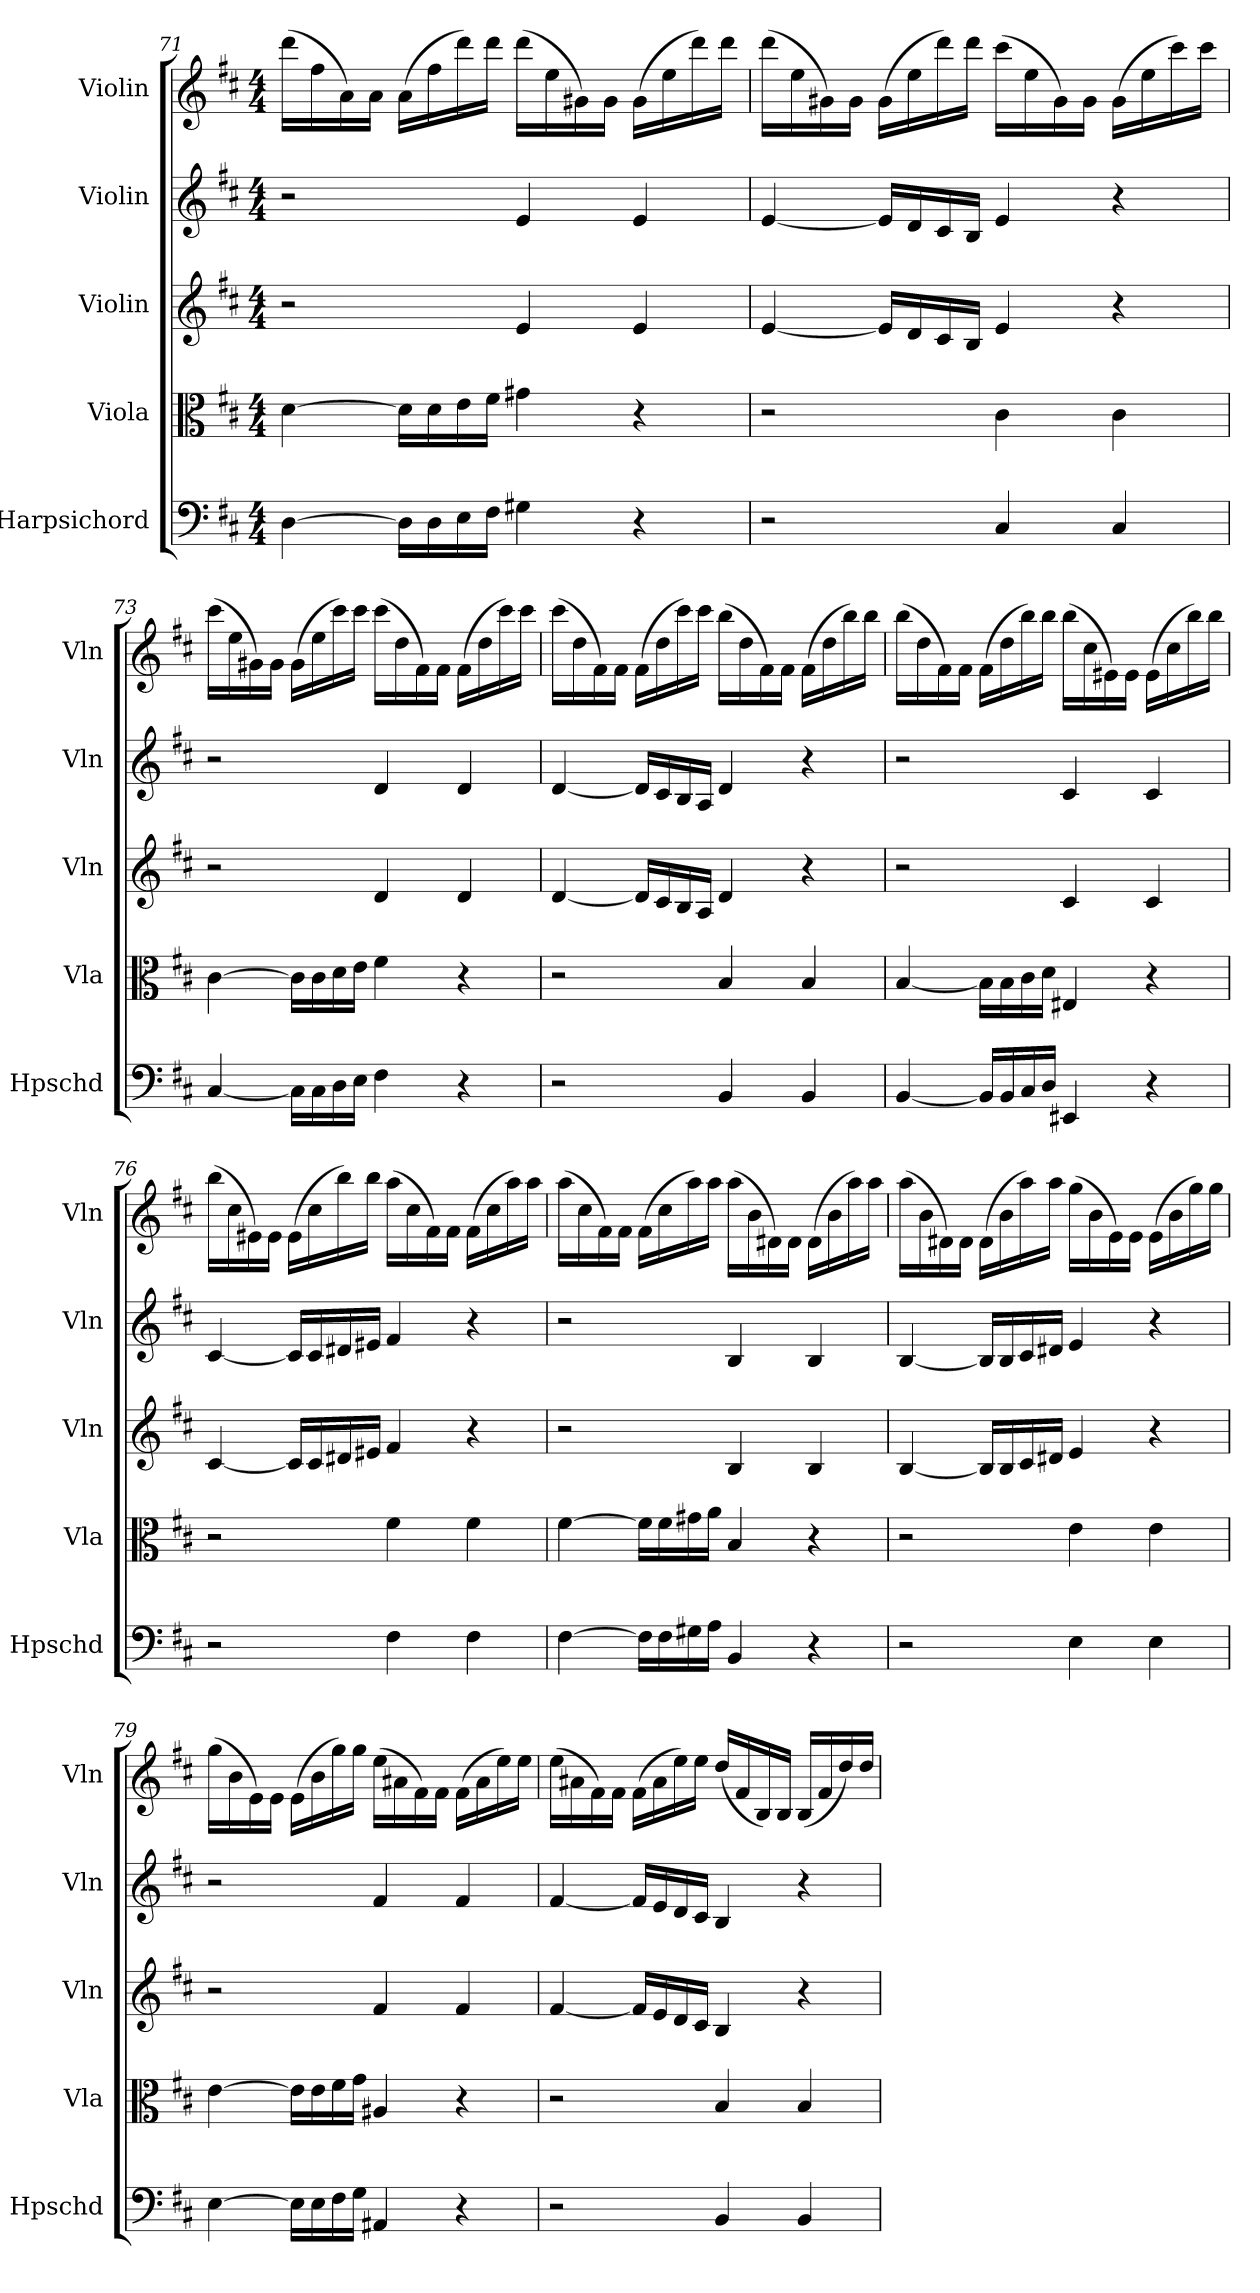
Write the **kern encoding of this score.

**kern	**kern	**kern	**kern	**kern
*part5	*part4	*part3	*part2	*part1
*staff5	*staff4	*staff3	*staff2	*staff1
*I"Harpsichord	*I"Viola	*I"Violin	*I"Violin	*I"Violin
*I'Hpschd	*I'Vla	*I'Vln	*I'Vln	*I'Vln
*clefF4	*clefC3	*clefG2	*clefG2	*clefG2
*k[f#c#]	*k[f#c#]	*k[f#c#]	*k[f#c#]	*k[f#c#]
*D:	*D:	*D:	*D:	*D:
*M4/4	*M4/4	*M4/4	*M4/4	*M4/4
=71	=71	=71	=71	=71
[4D\	[4d\	2r	2r	(16ddd\LL
.	.	.	.	16ff#\
.	.	.	.	16a\)
.	.	.	.	16a\JJ
16D\LL]	16d\LL]	.	.	(16a\LL
16D\	16d\	.	.	16ff#\
16E\	16e\	.	.	16ddd\)
16F#\JJ	16f#\JJ	.	.	16ddd\JJ
4G#X\	4g#X\	4e/	4e/	(16ddd\LL
.	.	.	.	16ee\
.	.	.	.	16g#X\)
.	.	.	.	16g#\JJ
4r	4r	4e/	4e/	(16g#\LL
.	.	.	.	16ee\
.	.	.	.	16ddd\)
.	.	.	.	16ddd\JJ
=72	=72	=72	=72	=72
2r	2r	[4e/	[4e/	(16ddd\LL
.	.	.	.	16ee\
.	.	.	.	16g#X\)
.	.	.	.	16g#\JJ
.	.	16e/LL]	16e/LL]	(16g#\LL
.	.	16d/	16d/	16ee\
.	.	16c#/	16c#/	16ddd\)
.	.	16B/JJ	16B/JJ	16ddd\JJ
4C#/	4c#\	4e/	4e/	(16ccc#\LL
.	.	.	.	16ee\
.	.	.	.	16g#\)
.	.	.	.	16g#\JJ
4C#/	4c#\	4r	4r	(16g#\LL
.	.	.	.	16ee\
.	.	.	.	16ccc#\)
.	.	.	.	16ccc#\JJ
=73	=73	=73	=73	=73
[4C#/	[4c#\	2r	2r	(16ccc#\LL
.	.	.	.	16ee\
.	.	.	.	16g#X\)
.	.	.	.	16g#\JJ
16C#\LL]	16c#\LL]	.	.	(16g#\LL
16C#\	16c#\	.	.	16ee\
16D\	16d\	.	.	16ccc#\)
16E\JJ	16e\JJ	.	.	16ccc#\JJ
4F#\	4f#\	4d/	4d/	(16ccc#\LL
.	.	.	.	16dd\
.	.	.	.	16f#\)
.	.	.	.	16f#\JJ
4r	4r	4d/	4d/	(16f#\LL
.	.	.	.	16dd\
.	.	.	.	16ccc#\)
.	.	.	.	16ccc#\JJ
=74	=74	=74	=74	=74
2r	2r	[4d/	[4d/	(16ccc#\LL
.	.	.	.	16dd\
.	.	.	.	16f#\)
.	.	.	.	16f#\JJ
.	.	16d/LL]	16d/LL]	(16f#\LL
.	.	16c#/	16c#/	16dd\
.	.	16B/	16B/	16ccc#\)
.	.	16A/JJ	16A/JJ	16ccc#\JJ
4BB/	4B/	4d/	4d/	(16bb\LL
.	.	.	.	16dd\
.	.	.	.	16f#\)
.	.	.	.	16f#\JJ
4BB/	4B/	4r	4r	(16f#\LL
.	.	.	.	16dd\
.	.	.	.	16bb\)
.	.	.	.	16bb\JJ
=75	=75	=75	=75	=75
[4BB/	[4B/	2r	2r	(16bb\LL
.	.	.	.	16dd\
.	.	.	.	16f#\)
.	.	.	.	16f#\JJ
16BB/LL]	16B\LL]	.	.	(16f#\LL
16BB/	16B\	.	.	16dd\
16C#/	16c#\	.	.	16bb\)
16D/JJ	16d\JJ	.	.	16bb\JJ
4EE#X/	4E#X/	4c#/	4c#/	(16bb\LL
.	.	.	.	16cc#\
.	.	.	.	16e#X\)
.	.	.	.	16e#\JJ
4r	4r	4c#/	4c#/	(16e#\LL
.	.	.	.	16cc#\
.	.	.	.	16bb\)
.	.	.	.	16bb\JJ
=76	=76	=76	=76	=76
2r	2r	[4c#/	[4c#/	(16bb\LL
.	.	.	.	16cc#\
.	.	.	.	16e#X\)
.	.	.	.	16e#\JJ
.	.	16c#/LL]	16c#/LL]	(16e#\LL
.	.	16c#/	16c#/	16cc#\
.	.	16d#X/	16d#X/	16bb\)
.	.	16e#X/JJ	16e#X/JJ	16bb\JJ
4F#\	4f#\	4f#/	4f#/	(16aa\LL
.	.	.	.	16cc#\
.	.	.	.	16f#\)
.	.	.	.	16f#\JJ
4F#\	4f#\	4r	4r	(16f#\LL
.	.	.	.	16cc#\
.	.	.	.	16aa\)
.	.	.	.	16aa\JJ
=77	=77	=77	=77	=77
[4F#\	[4f#\	2r	2r	(16aa\LL
.	.	.	.	16cc#\
.	.	.	.	16f#\)
.	.	.	.	16f#\JJ
16F#\LL]	16f#\LL]	.	.	(16f#\LL
16F#\	16f#\	.	.	16cc#\
16G#X\	16g#X\	.	.	16aa\)
16A\JJ	16a\JJ	.	.	16aa\JJ
4BB/	4B/	4B/	4B/	(16aa\LL
.	.	.	.	16b\
.	.	.	.	16d#X\)
.	.	.	.	16d#\JJ
4r	4r	4B/	4B/	(16d#\LL
.	.	.	.	16b\
.	.	.	.	16aa\)
.	.	.	.	16aa\JJ
=78	=78	=78	=78	=78
2r	2r	[4B/	[4B/	(16aa\LL
.	.	.	.	16b\
.	.	.	.	16d#X\)
.	.	.	.	16d#\JJ
.	.	16B/LL]	16B/LL]	(16d#\LL
.	.	16B/	16B/	16b\
.	.	16c#/	16c#/	16aa\)
.	.	16d#X/JJ	16d#X/JJ	16aa\JJ
4E\	4e\	4e/	4e/	(16gg\LL
.	.	.	.	16b\
.	.	.	.	16e\)
.	.	.	.	16e\JJ
4E\	4e\	4r	4r	(16e\LL
.	.	.	.	16b\
.	.	.	.	16gg\)
.	.	.	.	16gg\JJ
=79	=79	=79	=79	=79
[4E\	[4e\	2r	2r	(16gg\LL
.	.	.	.	16b\
.	.	.	.	16e\)
.	.	.	.	16e\JJ
16E\LL]	16e\LL]	.	.	(16e\LL
16E\	16e\	.	.	16b\
16F#\	16f#\	.	.	16gg\)
16G\JJ	16g\JJ	.	.	16gg\JJ
4AA#X/	4A#X/	4f#/	4f#/	(16ee\LL
.	.	.	.	16a#X\
.	.	.	.	16f#\)
.	.	.	.	16f#\JJ
4r	4r	4f#/	4f#/	(16f#\LL
.	.	.	.	16a#\
.	.	.	.	16ee\)
.	.	.	.	16ee\JJ
=80	=80	=80	=80	=80
2r	2r	[4f#/	[4f#/	(16ee\LL
.	.	.	.	16a#X\
.	.	.	.	16f#\)
.	.	.	.	16f#\JJ
.	.	16f#/LL]	16f#/LL]	(16f#\LL
.	.	16e/	16e/	16a#\
.	.	16d/	16d/	16ee\)
.	.	16c#/JJ	16c#/JJ	16ee\JJ
4BB/	4B/	4B/	4B/	(16dd/LL
.	.	.	.	16f#/
.	.	.	.	16B/)
.	.	.	.	16B/JJ
4BB/	4B/	4r	4r	(16B/LL
.	.	.	.	16f#/
.	.	.	.	16dd/)
.	.	.	.	16dd/JJ
=	=	=	=	=
*-	*-	*-	*-	*-
